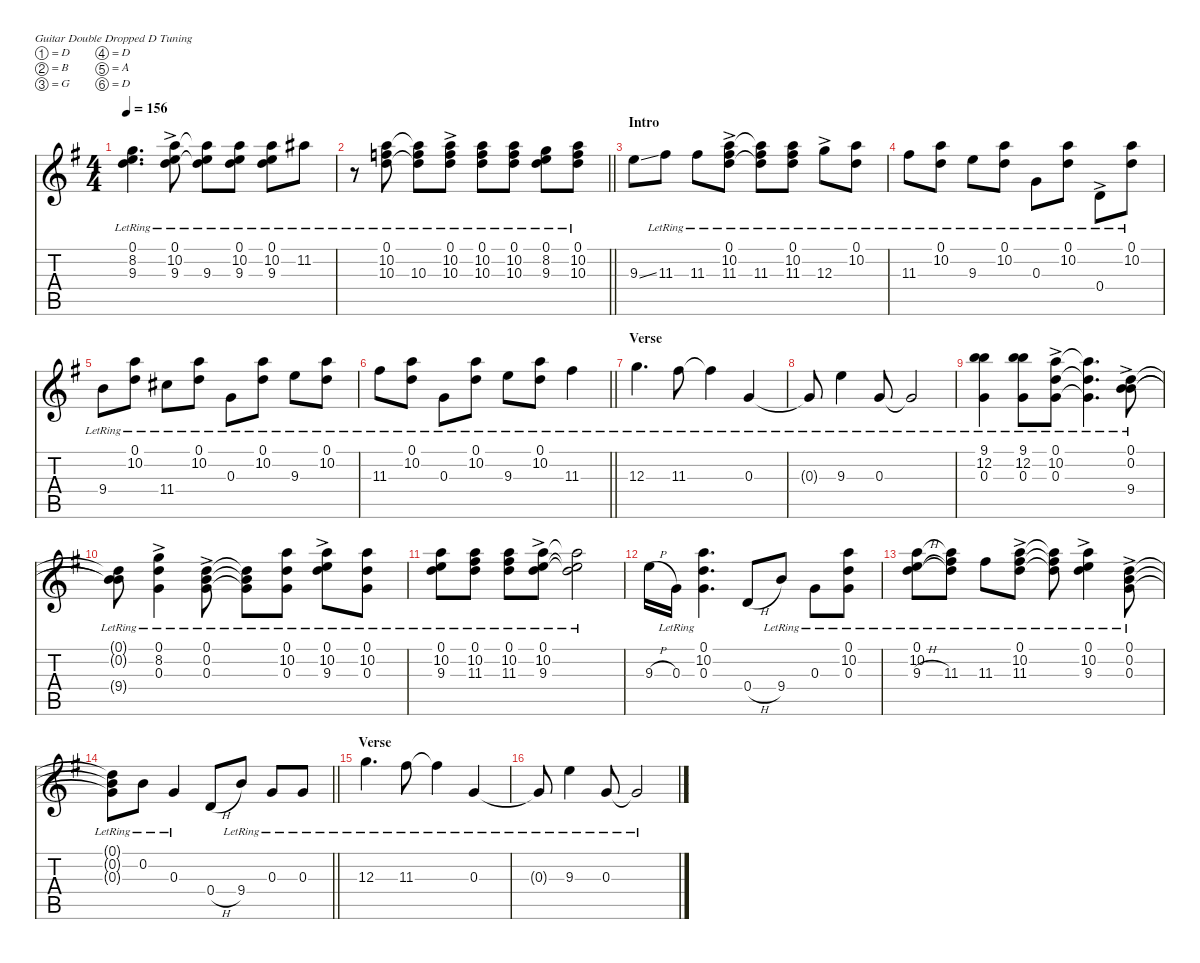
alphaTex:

\defaultSystemsLayout 4
\hideDynamics
\bracketExtendMode nobrackets
\singleTrackTrackNamePolicy hidden
\multiTrackTrackNamePolicy hidden
\otherSystemsTrackNameOrientation horizontal
\track ("Mandolin 1" "el.guit.") {instrument electricguitarclean}
\staff {score tabs}
\tuning (D4 B3 G3 D3 A2 D2)
\ts (4 4)
\tempo 156
\clef g2
\ks g
(0.1{lr acc forcenatural} 8.2{lr acc forcenatural} 9.3{lr acc forcenatural}).4{d dy f beam Down} (0.1{ac lr acc forcenatural} 10.2{ac lr acc forcenatural} 9.3{ac lr acc forcenatural}).8{beam Down} (0.1{lr t acc forcenatural} 10.2{lr t acc forcenatural} 9.3{lr acc forcenatural}).8{beam Down} (0.1{lr acc forcenatural} 10.2{lr acc forcenatural} 9.3{lr acc forcenatural}).8{beam Down} (0.1{lr acc forcenatural} 10.2{lr acc forcenatural} 9.3{lr acc forcenatural}).8{beam Down} 11.2{lr acc #}.8{beam Down} |
\barLineRight lightlight
r.8{beam Down} (0.1{lr acc forcenatural} 10.2{lr acc forcenatural} 10.3{lr acc forcenatural}).8{beam Down} (0.1{lr t acc forcenatural} 10.2{lr t acc forcenatural} 10.3{lr acc forcenatural}).8{beam Down} (0.1{ac lr acc forcenatural} 10.2{ac lr acc forcenatural} 10.3{ac lr acc forcenatural}).8{beam Down} (0.1{lr acc forcenatural} 10.2{lr acc forcenatural} 10.3{lr acc forcenatural}).8{beam Down} (0.1{lr acc forcenatural} 10.2{lr acc forcenatural} 10.3{lr acc forcenatural}).8{beam Down} (0.1{lr acc forcenatural} 8.2{lr acc forcenatural} 9.3{lr acc forcenatural}).8{beam Down} (0.1{lr acc forcenatural} 10.2{lr acc forcenatural} 10.3{lr acc forcenatural}).8{beam Down} |
\section ("" "Intro")
9.3{ss acc forcenatural}.8{beam Down} 11.3{lr acc #}.8{beam Down} 11.3{lr acc #}.8{beam Down} (0.1{ac lr acc forcenatural} 10.2{ac lr acc forcenatural} 11.3{ac lr acc #}).8{beam Down} (0.1{lr t acc forcenatural} 10.2{lr t acc forcenatural} 11.3{lr acc #}).8{beam Down} (0.1{lr acc forcenatural} 10.2{lr acc forcenatural} 11.3{lr acc #}).8{beam Down} 12.3{ac lr acc forcenatural}.8{beam Down} (0.1{lr acc forcenatural} 10.2{lr acc forcenatural}).8{beam Down} |
11.3{lr acc #}.8{beam Down} (0.1{lr acc forcenatural} 10.2{lr acc forcenatural}).8{beam Down} 9.3{lr acc forcenatural}.8{beam Down} (0.1{lr acc forcenatural} 10.2{lr acc forcenatural}).8{beam Down} 0.3{lr acc forcenatural}.8{beam Down} (0.1{lr acc forcenatural} 10.2{lr acc forcenatural}).8{beam Down} 0.4{ac lr acc forcenatural}.8{beam Down} (0.1{lr acc forcenatural} 10.2{lr acc forcenatural}).8{beam Down} |
9.4{lr acc forcenatural}.8{beam Down} (0.1{lr acc forcenatural} 10.2{lr acc forcenatural}).8{beam Down} 11.4{lr acc #}.8{beam Down} (0.1{lr acc forcenatural} 10.2{lr acc forcenatural}).8{beam Down} 0.3{lr acc forcenatural}.8{beam Down} (0.1{lr acc forcenatural} 10.2{lr acc forcenatural}).8{beam Down} 9.3{lr acc forcenatural}.8{beam Down} (0.1{lr acc forcenatural} 10.2{lr acc forcenatural}).8{beam Down} |
\barLineRight lightlight
11.3{lr acc #}.8{beam Down} (0.1{lr acc forcenatural} 10.2{lr acc forcenatural}).8{beam Down} 0.3{lr acc forcenatural}.8{beam Down} (0.1{lr acc forcenatural} 10.2{lr acc forcenatural}).8{beam Down} 9.3{lr acc forcenatural}.8{beam Down} (0.1{lr acc forcenatural} 10.2{lr acc forcenatural}).8{beam Down} 11.3{lr acc #}.4{beam Down} |
\section ("" "Verse")
12.3{lr acc forcenatural}.4{d beam Down} 11.3{lr acc #}.8{beam Down} 11.3{lr t acc #}.4{beam Down} 0.3{lr acc forcenatural}.4{beam Up} |
0.3{lr t acc forcenatural}.8{beam Up} 9.3{lr acc forcenatural}.4{beam Down} 0.3{lr acc forcenatural}.8{beam Up} 0.3{lr t acc forcenatural}.2{beam Up} |
(9.1{lr acc forcenatural} 12.2{lr acc forcenatural} 0.3{lr acc forcenatural}).4{beam Down} (9.1{lr acc forcenatural} 12.2{lr acc forcenatural} 0.3{lr acc forcenatural}).8{beam Down} (0.1{ac lr acc forcenatural} 10.2{ac lr acc forcenatural} 0.3{ac lr acc forcenatural}).8{beam Down} (0.1{lr t acc forcenatural} 10.2{lr t acc forcenatural} 0.3{lr t acc forcenatural}).4{d beam Down} (0.1{ac lr acc forcenatural} 0.2{ac lr acc forcenatural} 9.4{ac lr acc forcenatural}).8{beam Down} |
(0.1{lr t acc forcenatural} 0.2{lr t acc forcenatural} 9.4{lr t acc forcenatural}).8{beam Down} (0.1{ac lr acc forcenatural} 8.2{ac lr acc forcenatural} 0.3{ac lr acc forcenatural}).4{beam Down} (0.1{ac lr acc forcenatural} 0.2{ac lr acc forcenatural} 0.3{ac lr acc forcenatural}).8{beam Down} (0.1{lr t acc forcenatural} 0.2{lr t acc forcenatural} 0.3{lr t acc forcenatural}).8{beam Down} (0.1{lr acc forcenatural} 10.2{lr acc forcenatural} 0.3{lr acc forcenatural}).8{beam Down} (0.1{ac lr acc forcenatural} 10.2{ac lr acc forcenatural} 9.3{ac lr acc forcenatural}).8{beam Down} (0.1{lr acc forcenatural} 10.2{lr acc forcenatural} 0.3{lr acc forcenatural}).8{beam Down} |
(0.1{lr acc forcenatural} 10.2{lr acc forcenatural} 9.3{lr acc forcenatural}).8{beam Down} (0.1{lr acc forcenatural} 10.2{lr acc forcenatural} 11.3{lr acc #}).8{beam Down} (0.1{lr acc forcenatural} 10.2{lr acc forcenatural} 11.3{lr acc #}).8{beam Down} (0.1{ac lr acc forcenatural} 10.2{ac lr acc forcenatural} 9.3{ac lr acc forcenatural}).8{beam Down} (0.1{lr t acc forcenatural} 10.2{lr t acc forcenatural} 9.3{lr t acc forcenatural}).2{beam Down} |
9.3{h acc forcenatural}.16{beam Down} 0.3{lr acc forcenatural}.16{beam Down} (0.1{lr acc forcenatural} 10.2{lr acc forcenatural} 0.3{lr acc forcenatural}).4{d beam Down} 0.4{h acc forcenatural}.8{beam Up} 9.4{lr acc forcenatural}.8{beam Up} 0.3{lr acc forcenatural}.8{beam Down} (0.1{lr acc forcenatural} 10.2{lr acc forcenatural} 0.3{lr acc forcenatural}).8{beam Down} |
(0.1{lr acc forcenatural} 10.2{lr acc forcenatural} 9.3{h acc forcenatural}).8{beam Down} (0.1{lr t acc forcenatural} 10.2{lr t acc forcenatural} 11.3{lr acc #}).8{beam Down} 11.3{lr acc #}.8{beam Down} (0.1{ac lr acc forcenatural} 10.2{ac lr acc forcenatural} 11.3{ac lr acc #}).8{beam Down} (0.1{lr t acc forcenatural} 10.2{lr t acc forcenatural} 11.3{lr t acc #}).8{beam Down} (0.1{ac lr acc forcenatural} 10.2{ac lr acc forcenatural} 9.3{ac lr acc forcenatural}).4{beam Down} (0.1{ac lr acc forcenatural} 0.2{ac lr acc forcenatural} 0.3{ac lr acc forcenatural}).8{beam Down} |
\barLineRight lightlight
(0.1{lr t acc forcenatural} 0.2{lr t acc forcenatural} 0.3{lr t acc forcenatural}).8{beam Down} 0.2{lr acc forcenatural}.8{beam Down} 0.3{lr acc forcenatural}.4{beam Up} 0.4{h acc forcenatural}.8{beam Up} 9.4{lr acc forcenatural}.8{beam Up} 0.3{lr acc forcenatural}.8{beam Up} 0.3{lr acc forcenatural}.8{beam Up} |
\section ("" "Verse")
12.3{lr acc forcenatural}.4{d beam Down} 11.3{lr acc #}.8{beam Down} 11.3{lr t acc #}.4{beam Down} 0.3{lr acc forcenatural}.4{beam Up} |
0.3{lr t acc forcenatural}.8{beam Up} 9.3{lr acc forcenatural}.4{beam Down} 0.3{lr acc forcenatural}.8{beam Up} 0.3{lr t acc forcenatural}.2{beam Up}
